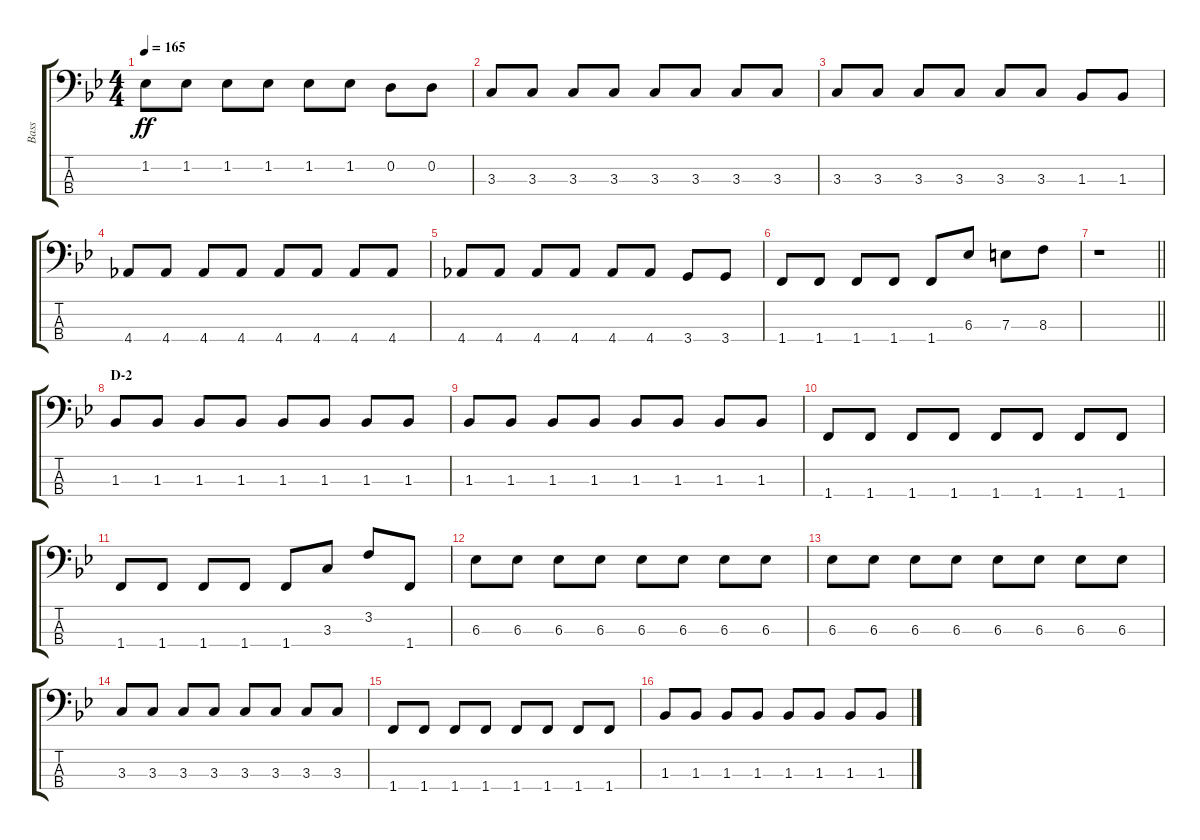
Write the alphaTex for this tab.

\track ("Bass" "Bass") {instrument electricbasspick}
\staff {score tabs}
\tuning (G2 D2 A1 E1) {hide}
\ts (4 4)
\tempo 165
\clef f4
\ks bb
1.2.8{dy ff} 1.2.8 1.2.8 1.2.8 1.2.8 1.2.8 0.2.8 0.2.8 |
3.3.8 3.3.8 3.3.8 3.3.8 3.3.8 3.3.8 3.3.8 3.3.8 |
3.3.8 3.3.8 3.3.8 3.3.8 3.3.8 3.3.8 1.3.8 1.3.8 |
4.4.8 4.4.8 4.4.8 4.4.8 4.4.8 4.4.8 4.4.8 4.4.8 |
4.4.8 4.4.8 4.4.8 4.4.8 4.4.8 4.4.8 3.4.8 3.4.8 |
1.4.8 1.4.8 1.4.8 1.4.8 1.4.8 6.3.8 7.3.8 8.3.8 |
\barLineRight lightlight
r.1 |
\section ("" "D-2")
1.3.8 1.3.8 1.3.8 1.3.8 1.3.8 1.3.8 1.3.8 1.3.8 |
1.3.8 1.3.8 1.3.8 1.3.8 1.3.8 1.3.8 1.3.8 1.3.8 |
1.4.8 1.4.8 1.4.8 1.4.8 1.4.8 1.4.8 1.4.8 1.4.8 |
1.4.8 1.4.8 1.4.8 1.4.8 1.4.8 3.3.8 3.2.8 1.4.8 |
6.3.8 6.3.8 6.3.8 6.3.8 6.3.8 6.3.8 6.3.8 6.3.8 |
6.3.8 6.3.8 6.3.8 6.3.8 6.3.8 6.3.8 6.3.8 6.3.8 |
3.3.8 3.3.8 3.3.8 3.3.8 3.3.8 3.3.8 3.3.8 3.3.8 |
1.4.8 1.4.8 1.4.8 1.4.8 1.4.8 1.4.8 1.4.8 1.4.8 |
1.3.8 1.3.8 1.3.8 1.3.8 1.3.8 1.3.8 1.3.8 1.3.8
